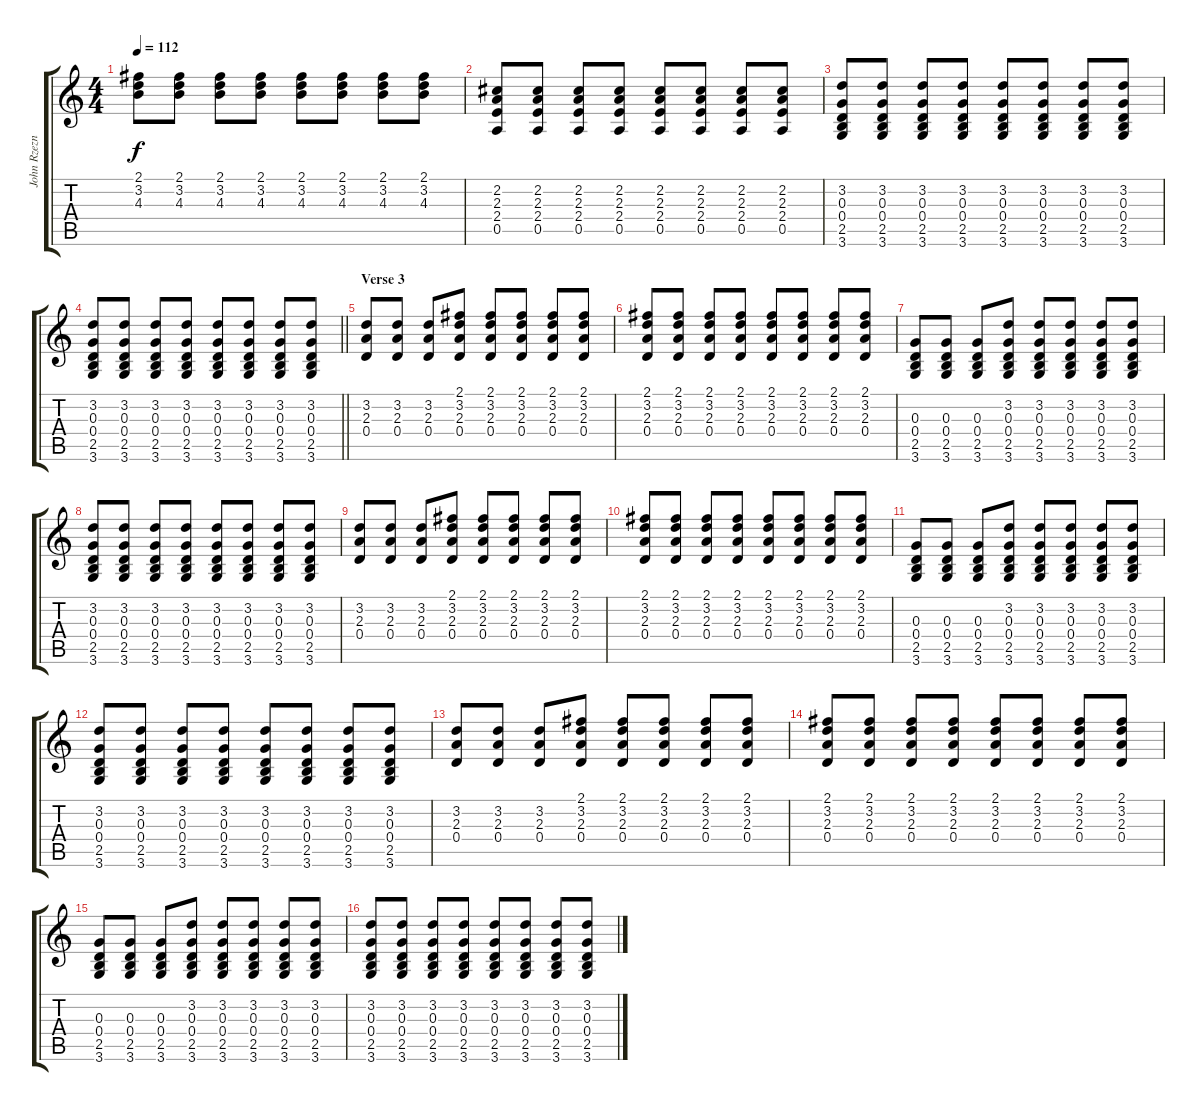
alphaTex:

\track ("John Rzeznik - Rythem 1" "John Rzezn") {instrument overdrivenguitar}
\staff {score tabs}
\tuning (E4 B3 G3 D3 A2 E2) {hide}
\ts (4 4)
\tempo 112
\clef g2
\ks c
(2.1 3.2 4.3).8{dy f} (2.1 3.2 4.3).8 (2.1 3.2 4.3).8 (2.1 3.2 4.3).8 (2.1 3.2 4.3).8 (2.1 3.2 4.3).8 (2.1 3.2 4.3).8 (2.1 3.2 4.3).8 |
(2.2 2.3 2.4 0.5).8 (2.2 2.3 2.4 0.5).8 (2.2 2.3 2.4 0.5).8 (2.2 2.3 2.4 0.5).8 (2.2 2.3 2.4 0.5).8 (2.2 2.3 2.4 0.5).8 (2.2 2.3 2.4 0.5).8 (2.2 2.3 2.4 0.5).8 |
(3.2 0.3 0.4 2.5 3.6).8 (3.2 0.3 0.4 2.5 3.6).8 (3.2 0.3 0.4 2.5 3.6).8 (3.2 0.3 0.4 2.5 3.6).8 (3.2 0.3 0.4 2.5 3.6).8 (3.2 0.3 0.4 2.5 3.6).8 (3.2 0.3 0.4 2.5 3.6).8 (3.2 0.3 0.4 2.5 3.6).8 |
\barLineRight lightlight
(3.2 0.3 0.4 2.5 3.6).8 (3.2 0.3 0.4 2.5 3.6).8 (3.2 0.3 0.4 2.5 3.6).8 (3.2 0.3 0.4 2.5 3.6).8 (3.2 0.3 0.4 2.5 3.6).8 (3.2 0.3 0.4 2.5 3.6).8 (3.2 0.3 0.4 2.5 3.6).8 (3.2 0.3 0.4 2.5 3.6).8 |
\section ("" "Verse 3")
(3.2 2.3 0.4).8 (3.2 2.3 0.4).8 (3.2 2.3 0.4).8 (2.1 3.2 2.3 0.4).8 (2.1 3.2 2.3 0.4).8 (2.1 3.2 2.3 0.4).8 (2.1 3.2 2.3 0.4).8 (2.1 3.2 2.3 0.4).8 |
(2.1 3.2 2.3 0.4).8 (2.1 3.2 2.3 0.4).8 (2.1 3.2 2.3 0.4).8 (2.1 3.2 2.3 0.4).8 (2.1 3.2 2.3 0.4).8 (2.1 3.2 2.3 0.4).8 (2.1 3.2 2.3 0.4).8 (2.1 3.2 2.3 0.4).8 |
(0.3 0.4 2.5 3.6).8 (0.3 0.4 2.5 3.6).8 (0.3 0.4 2.5 3.6).8 (3.2 0.3 0.4 2.5 3.6).8 (3.2 0.3 0.4 2.5 3.6).8 (3.2 0.3 0.4 2.5 3.6).8 (3.2 0.3 0.4 2.5 3.6).8 (3.2 0.3 0.4 2.5 3.6).8 |
(3.2 0.3 0.4 2.5 3.6).8 (3.2 0.3 0.4 2.5 3.6).8 (3.2 0.3 0.4 2.5 3.6).8 (3.2 0.3 0.4 2.5 3.6).8 (3.2 0.3 0.4 2.5 3.6).8 (3.2 0.3 0.4 2.5 3.6).8 (3.2 0.3 0.4 2.5 3.6).8 (3.2 0.3 0.4 2.5 3.6).8 |
(3.2 2.3 0.4).8 (3.2 2.3 0.4).8 (3.2 2.3 0.4).8 (2.1 3.2 2.3 0.4).8 (2.1 3.2 2.3 0.4).8 (2.1 3.2 2.3 0.4).8 (2.1 3.2 2.3 0.4).8 (2.1 3.2 2.3 0.4).8 |
(2.1 3.2 2.3 0.4).8 (2.1 3.2 2.3 0.4).8 (2.1 3.2 2.3 0.4).8 (2.1 3.2 2.3 0.4).8 (2.1 3.2 2.3 0.4).8 (2.1 3.2 2.3 0.4).8 (2.1 3.2 2.3 0.4).8 (2.1 3.2 2.3 0.4).8 |
(0.3 0.4 2.5 3.6).8 (0.3 0.4 2.5 3.6).8 (0.3 0.4 2.5 3.6).8 (3.2 0.3 0.4 2.5 3.6).8 (3.2 0.3 0.4 2.5 3.6).8 (3.2 0.3 0.4 2.5 3.6).8 (3.2 0.3 0.4 2.5 3.6).8 (3.2 0.3 0.4 2.5 3.6).8 |
(3.2 0.3 0.4 2.5 3.6).8 (3.2 0.3 0.4 2.5 3.6).8 (3.2 0.3 0.4 2.5 3.6).8 (3.2 0.3 0.4 2.5 3.6).8 (3.2 0.3 0.4 2.5 3.6).8 (3.2 0.3 0.4 2.5 3.6).8 (3.2 0.3 0.4 2.5 3.6).8 (3.2 0.3 0.4 2.5 3.6).8 |
(3.2 2.3 0.4).8 (3.2 2.3 0.4).8 (3.2 2.3 0.4).8 (2.1 3.2 2.3 0.4).8 (2.1 3.2 2.3 0.4).8 (2.1 3.2 2.3 0.4).8 (2.1 3.2 2.3 0.4).8 (2.1 3.2 2.3 0.4).8 |
(2.1 3.2 2.3 0.4).8 (2.1 3.2 2.3 0.4).8 (2.1 3.2 2.3 0.4).8 (2.1 3.2 2.3 0.4).8 (2.1 3.2 2.3 0.4).8 (2.1 3.2 2.3 0.4).8 (2.1 3.2 2.3 0.4).8 (2.1 3.2 2.3 0.4).8 |
(0.3 0.4 2.5 3.6).8 (0.3 0.4 2.5 3.6).8 (0.3 0.4 2.5 3.6).8 (3.2 0.3 0.4 2.5 3.6).8 (3.2 0.3 0.4 2.5 3.6).8 (3.2 0.3 0.4 2.5 3.6).8 (3.2 0.3 0.4 2.5 3.6).8 (3.2 0.3 0.4 2.5 3.6).8 |
(3.2 0.3 0.4 2.5 3.6).8 (3.2 0.3 0.4 2.5 3.6).8 (3.2 0.3 0.4 2.5 3.6).8 (3.2 0.3 0.4 2.5 3.6).8 (3.2 0.3 0.4 2.5 3.6).8 (3.2 0.3 0.4 2.5 3.6).8 (3.2 0.3 0.4 2.5 3.6).8 (3.2 0.3 0.4 2.5 3.6).8
